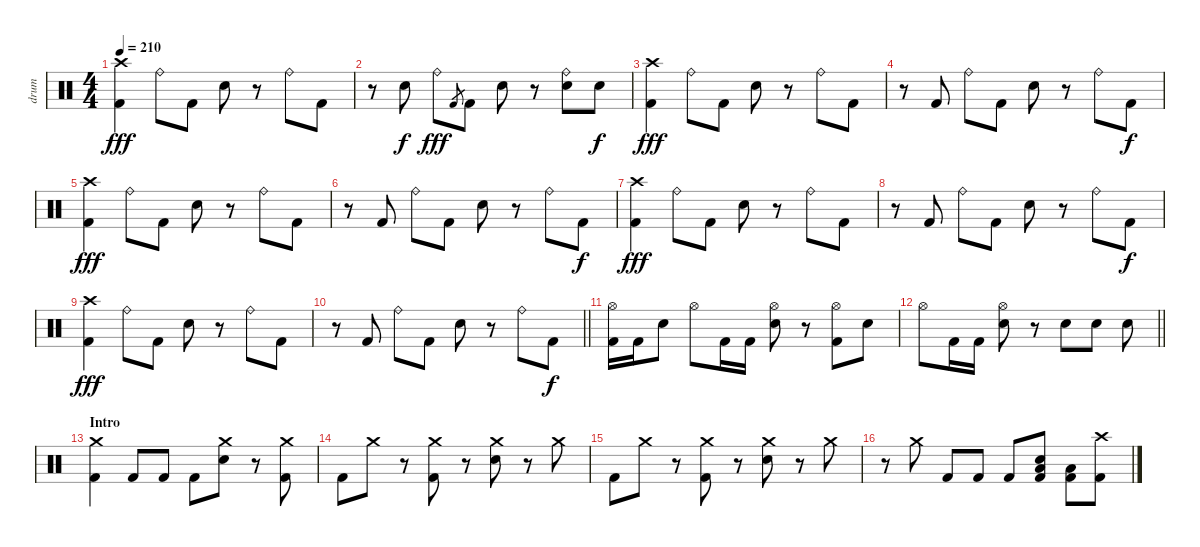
\track ("drum" "drum") {solo instrument percussion}
\staff {score}
\articulation defaults
\ts (4 4)
\tempo 210
\clef neutral
\ks c
("Crash high (hit)" "Kick (hit) 2").4{dy fff} "Ride (bell)".8 "Kick (hit) 2".8 "Electric Snare (hit)".8 r.8 "Ride (bell)".8 "Kick (hit) 2".8 |
r.8 "Electric Snare (hit)".8{dy f} "Ride (bell)".8{dy fff} "Kick (hit) 2".8{gr} "Kick (hit) 2".8 "Electric Snare (hit)".8 r.8 ("Ride (bell)" "Electric Snare (hit)").8 "Electric Snare (hit)".8{dy f} |
("Crash high (hit)" "Kick (hit) 2").4{dy fff} "Ride (bell)".8 "Kick (hit) 2".8 "Electric Snare (hit)".8 r.8 "Ride (bell)".8 "Kick (hit) 2".8 |
r.8 "Kick (hit) 2".8 "Ride (bell)".8 "Kick (hit) 2".8 "Electric Snare (hit)".8 r.8 "Ride (bell)".8 "Kick (hit) 2".8{dy f} |
("Crash high (hit)" "Kick (hit) 2").4{dy fff} "Ride (bell)".8 "Kick (hit) 2".8 "Electric Snare (hit)".8 r.8 "Ride (bell)".8 "Kick (hit) 2".8 |
r.8 "Kick (hit) 2".8 "Ride (bell)".8 "Kick (hit) 2".8 "Electric Snare (hit)".8 r.8 "Ride (bell)".8 "Kick (hit) 2".8{dy f} |
("Crash high (hit)" "Kick (hit) 2").4{dy fff} "Ride (bell)".8 "Kick (hit) 2".8 "Electric Snare (hit)".8 r.8 "Ride (bell)".8 "Kick (hit) 2".8 |
r.8 "Kick (hit) 2".8 "Ride (bell)".8 "Kick (hit) 2".8 "Electric Snare (hit)".8 r.8 "Ride (bell)".8 "Kick (hit) 2".8{dy f} |
("Crash high (hit)" "Kick (hit) 2").4{dy fff} "Ride (bell)".8 "Kick (hit) 2".8 "Electric Snare (hit)".8 r.8 "Ride (bell)".8 "Kick (hit) 2".8 |
\barLineRight lightlight
r.8 "Kick (hit) 2".8 "Ride (bell)".8 "Kick (hit) 2".8 "Electric Snare (hit)".8 r.8 "Ride (bell)".8 "Kick (hit) 2".8{dy f} |
("Hi-Hat (open)" "Kick (hit) 2").16 "Kick (hit) 2".16 "Electric Snare (hit)".8 "Hi-Hat (open)".8 "Kick (hit) 2".16 "Kick (hit) 2".16 ("Hi-Hat (open)" "Electric Snare (hit)").8 r.8 ("Hi-Hat (open)" "Kick (hit) 2").8 "Electric Snare (hit)".8 |
\barLineRight lightlight "Hi-Hat (open)".8 "Kick (hit) 2".16 "Kick (hit) 2".16
("Hi-Hat (open)" "Electric Snare (hit)").8 r.8 "Electric Snare (hit)".8 "Electric Snare (hit)".8 "Electric Snare (hit)".8 |
\section ("" "Intro")
("Crash medium (hit)" "Kick (hit) 2").4 "Kick (hit) 2".8 "Kick (hit) 2".8 "Kick (hit) 2".8 ("Crash medium (hit)" "Electric Snare (hit)").8 r.8 ("Crash medium (hit)" "Kick (hit) 2").8 |
"Kick (hit) 2".8 "Crash medium (hit)".8 r.8 ("Crash medium (hit)" "Kick (hit) 2").8 r.8 ("Crash medium (hit)" "Electric Snare (hit)").8 r.8 "Crash medium (hit)".8 |
"Kick (hit) 2".8 "Crash medium (hit)".8 r.8 ("Crash medium (hit)" "Kick (hit) 2").8 r.8 ("Crash medium (hit)" "Electric Snare (hit)").8 r.8 "Crash medium (hit)".8 |
r.8 "Crash medium (hit)".8 "Kick (hit) 2".8 "Kick (hit) 2".8 "Kick (hit) 2".8 ("Electric Snare (hit)" "Low Floor Tom (hit)" "Kick (hit) 2").8 ("Low Floor Tom (hit)" "Kick (hit) 2").8 ("Crash high (hit)" "Kick (hit) 2").8
